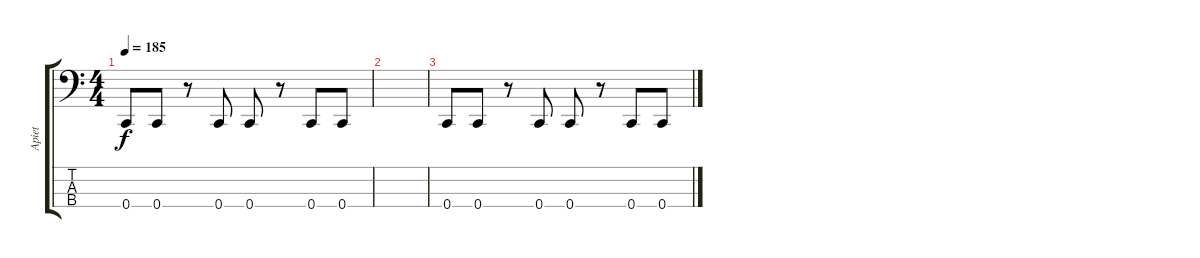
\track ("Apiet" "Apiet") {instrument electricbasspick}
\staff {score tabs}
\tuning (F2 C2 G1 C1) {hide}
\ts (4 4)
\tempo 185
\clef f4
\ks c
0.4.8{dy f} 0.4.8 r.8 0.4.8 0.4.8 r.8 0.4.8 0.4.8 |
|
0.4.8 0.4.8{txt ""} r.8 0.4.8 0.4.8 r.8 0.4.8 0.4.8
